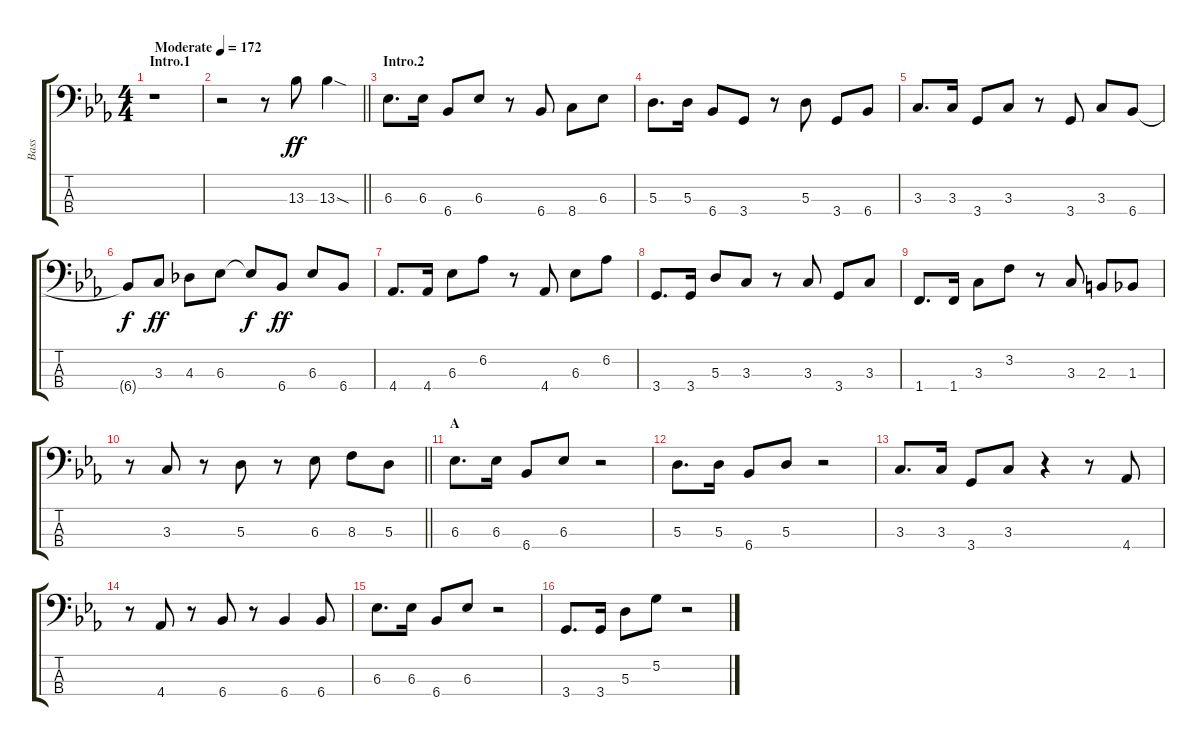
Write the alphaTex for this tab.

\track ("Bass" "Bass") {instrument electricbasspick}
\staff {score tabs}
\tuning (G2 D2 A1 E1) {hide}
\ts (4 4)
\section ("" "Intro.1")
\tempo (172 "Moderate")
\clef f4
\ks eb
r.1{dy ff instrument electricbasspick} |
\barLineRight lightlight
r.2 r.8 13.3.8 13.3{sod}.4 |
\section ("" "Intro.2")
6.3.8{d} 6.3.16 6.4.8 6.3.8 r.8 6.4.8 8.4.8 6.3.8 |
5.3.8{d} 5.3.16 6.4.8 3.4.8 r.8 5.3.8 3.4.8 6.4.8 |
3.3.8{d} 3.3.16 3.4.8 3.3.8 r.8 3.4.8 3.3.8 6.4.8 |
6.4{t}.8{dy f} 3.3.8{dy ff} 4.3.8 6.3.8 6.3{t}.8{dy f} 6.4.8{dy ff} 6.3.8 6.4.8 |
4.4.8{d} 4.4.16 6.3.8 6.2.8 r.8 4.4.8 6.3.8 6.2.8 |
3.4.8{d} 3.4.16 5.3.8 3.3.8 r.8 3.3.8 3.4.8 3.3.8 |
1.4.8{d} 1.4.16 3.3.8 3.2.8 r.8 3.3.8 2.3.8 1.3.8 |
\barLineRight lightlight
r.8 3.3.8 r.8 5.3.8 r.8 6.3.8 8.3.8 5.3.8 |
\section ("" "A")
6.3.8{d} 6.3.16 6.4.8 6.3.8 r.2 |
5.3.8{d} 5.3.16 6.4.8 5.3.8 r.2 |
3.3.8{d} 3.3.16 3.4.8 3.3.8 r.4 r.8 4.4.8 |
r.8 4.4.8 r.8 6.4.8 r.8 6.4.4 6.4.8 |
6.3.8{d} 6.3.16 6.4.8 6.3.8 r.2 |
3.4.8{d} 3.4.16 5.3.8 5.2.8 r.2
